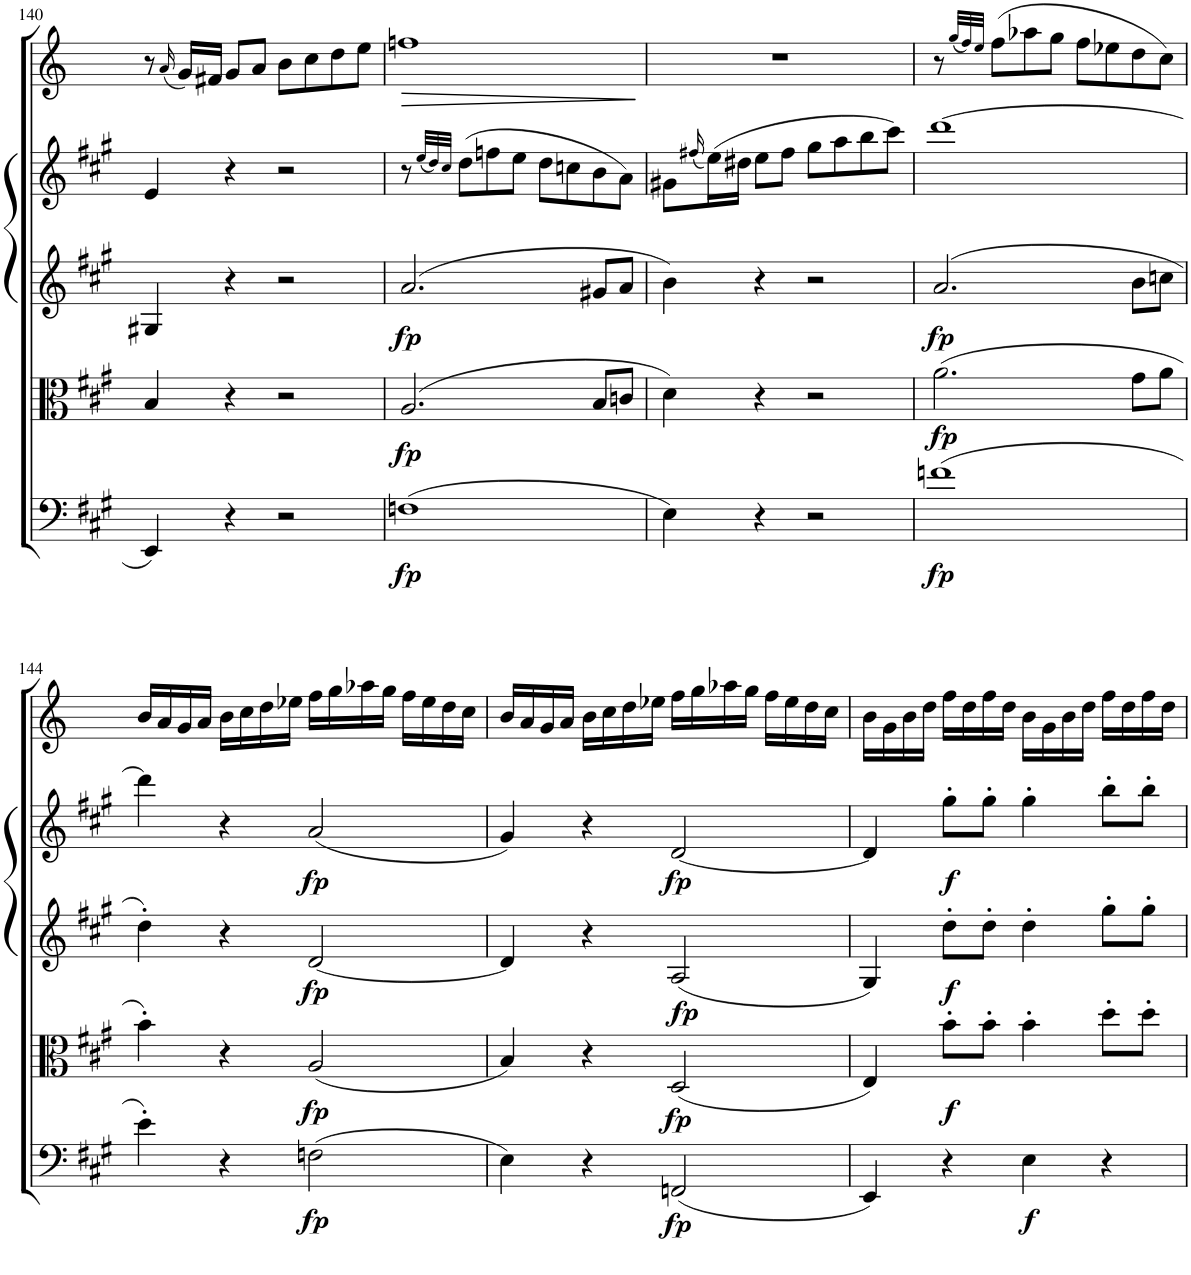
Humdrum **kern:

**kern	**dynam	**kern	**dynam	**kern	**dynam	**kern	**dynam	**kern	**dynam
*part5	*part5	*part4	*part4	*part3	*part3	*part2	*part2	*part1	*part1
*staff5	*staff5	*staff4	*staff4	*staff3	*staff3	*staff2	*staff2	*staff1	*staff1
*I"Violoncello	*	*I"Viola	*	*I"Violino II	*	*I"Violino I	*	*I"Clarinetto in La/A	*
*I'Vc	*	*I'Vla	*	*I'Vln	*	*I'Vln	*	*I'Cl	*
!!LO:PB:g=z
*clefF4	*	*clefC3	*	*clefG2	*	*clefG2	*	*clefG2	*
*	*	*	*	*	*	*	*	*Trd2c3	*
*k[f#c#g#]	*	*k[f#c#g#]	*	*k[f#c#g#]	*	*k[f#c#g#]	*	*k[]	*
*M4/4	*	*M4/4	*	*M4/4	*	*M4/4	*	*M4/4	*
*met(c)	*	*met(c)	*	*met(c)	*	*met(c)	*	*met(c)	*
=140	=140	=140	=140	=140	=140	=140	=140	=140	=140
4EE/	.	4B/	.	4G#X/	.	4e/	.	8r	.
.	.	.	.	.	.	.	.	(16qa/	.
.	.	.	.	.	.	.	.	16g/LL)	.
.	.	.	.	.	.	.	.	16f#X/JJ	.
4r	.	4r	.	4r	.	4r	.	8g/L	.
.	.	.	.	.	.	.	.	8a/J	.
2r	.	2r	.	2r	.	2r	.	8b\L	.
.	.	.	.	.	.	.	.	8cc\	.
.	.	.	.	.	.	.	.	8dd\	.
.	.	.	.	.	.	.	.	8ee\J	.
=141	=141	=141	=141	=141	=141	=141	=141	=141	=141
!	!LO:DY:b	!	!LO:DY:b	!	!LO:DY:b	!	!	!	!LO:HP:b
(1Fn	fp	(2.A/	fp	(2.a/	fp	8r	.	1ffn	>
.	.	.	.	.	.	(32qee/LLL	.	.	.
.	.	.	.	.	.	32qdd/)	.	.	.
.	.	.	.	.	.	32qcc#/JJJ	.	.	.
.	.	.	.	.	.	(8dd\L	.	.	.
.	.	.	.	.	.	8ffn\	.	.	.
.	.	.	.	.	.	8ee\J	.	.	.
.	.	.	.	.	.	8dd\L	.	.	.
.	.	.	.	.	.	8ccn\	.	.	.
.	.	8B/L	.	8g#X/L	.	8b\	.	.	.
.	.	8cn/J	.	8a/J	.	8a\J)	.	.	.
.	.	.	.	.	.	.	.	.	]
=142	=142	=142	=142	=142	=142	=142	=142	=142	=142
4E\)	.	4d\)	.	4b\)	.	8g#X\L	.	1r	.
.	.	.	.	.	.	(16qff#X/	.	.	.
.	.	.	.	.	.	(16ee\L)	.	.	.
.	.	.	.	.	.	16dd#X\JJ	.	.	.
4r	.	4r	.	4r	.	8ee\L	.	.	.
.	.	.	.	.	.	8ff#\J	.	.	.
2r	.	2r	.	2r	.	8gg#\L	.	.	.
.	.	.	.	.	.	8aa\	.	.	.
.	.	.	.	.	.	8bb\	.	.	.
.	.	.	.	.	.	8ccc#\J)	.	.	.
=143	=143	=143	=143	=143	=143	=143	=143	=143	=143
!	!LO:DY:b	!	!LO:DY:b	!	!LO:DY:b	!	!	!	!
(1fn	fp	(2.a\	fp	(2.a/	fp	[1ddd	.	8r	.
.	.	.	.	.	.	.	.	(32qgg/LLL	.
.	.	.	.	.	.	.	.	32qff/)	.
.	.	.	.	.	.	.	.	32qee/JJJ	.
.	.	.	.	.	.	.	.	(8ff\L	.
.	.	.	.	.	.	.	.	8aa-X\	.
.	.	.	.	.	.	.	.	8gg\J	.
.	.	.	.	.	.	.	.	8ff\L	.
.	.	.	.	.	.	.	.	8ee-X\	.
.	.	8g#\L	.	8b\L	.	.	.	8dd\	.
.	.	8a\J	.	8ccn\J	.	.	.	8cc\J)	.
!!LO:LB:g=z
=144	=144	=144	=144	=144	=144	=144	=144	=144	=144
4e'\)	.	4b'\)	.	4dd'\)	.	4ddd\]	.	16b/LL	.
.	.	.	.	.	.	.	.	16a/	.
.	.	.	.	.	.	.	.	16g/	.
.	.	.	.	.	.	.	.	16a/JJ	.
4r	.	4r	.	4r	.	4r	.	16b\LL	.
.	.	.	.	.	.	.	.	16cc\	.
.	.	.	.	.	.	.	.	16dd\	.
.	.	.	.	.	.	.	.	16ee-X\JJ	.
!	!LO:DY:b	!	!LO:DY:b	!	!LO:DY:b	!	!LO:DY:b	!	!
(2Fn\	fp	(2A/	fp	[2d/	fp	(2a/	fp	16ff\LL	.
.	.	.	.	.	.	.	.	16gg\	.
.	.	.	.	.	.	.	.	16aa-X\	.
.	.	.	.	.	.	.	.	16gg\JJ	.
.	.	.	.	.	.	.	.	16ff\LL	.
.	.	.	.	.	.	.	.	16ee-\	.
.	.	.	.	.	.	.	.	16dd\	.
.	.	.	.	.	.	.	.	16cc\JJ	.
=145	=145	=145	=145	=145	=145	=145	=145	=145	=145
4E\)	.	4B/)	.	4d/]	.	4g#/)	.	16b/LL	.
.	.	.	.	.	.	.	.	16a/	.
.	.	.	.	.	.	.	.	16g/	.
.	.	.	.	.	.	.	.	16a/JJ	.
4r	.	4r	.	4r	.	4r	.	16b\LL	.
.	.	.	.	.	.	.	.	16cc\	.
.	.	.	.	.	.	.	.	16dd\	.
.	.	.	.	.	.	.	.	16ee-X\JJ	.
!	!LO:DY:b	!	!LO:DY:b	!	!LO:DY:b	!	!LO:DY:b	!	!
(2FFn/	fp	(2D/	fp	(2A/	fp	[2d/	fp	16ff\LL	.
.	.	.	.	.	.	.	.	16gg\	.
.	.	.	.	.	.	.	.	16aa-X\	.
.	.	.	.	.	.	.	.	16gg\JJ	.
.	.	.	.	.	.	.	.	16ff\LL	.
.	.	.	.	.	.	.	.	16ee-\	.
.	.	.	.	.	.	.	.	16dd\	.
.	.	.	.	.	.	.	.	16cc\JJ	.
=146	=146	=146	=146	=146	=146	=146	=146	=146	=146
4EE/)	.	4E/)	.	4G#/)	.	4d/]	.	16b\LL	.
.	.	.	.	.	.	.	.	16g\	.
.	.	.	.	.	.	.	.	16b\	.
.	.	.	.	.	.	.	.	16dd\JJ	.
!	!	!	!LO:DY:b	!	!LO:DY:b	!	!LO:DY:b	!	!
4r	.	8b'\L	f	8dd'\L	f	8gg#'\L	f	16ff\LL	.
.	.	.	.	.	.	.	.	16dd\	.
.	.	8b'\J	.	8dd'\J	.	8gg#'\J	.	16ff\	.
.	.	.	.	.	.	.	.	16dd\JJ	.
!	!LO:DY:b	!	!	!	!	!	!	!	!
4E\	f	4b'\	.	4dd'\	.	4gg#'\	.	16b\LL	.
.	.	.	.	.	.	.	.	16g\	.
.	.	.	.	.	.	.	.	16b\	.
.	.	.	.	.	.	.	.	16dd\JJ	.
4r	.	8dd'\L	.	8gg#'\L	.	8bb'\L	.	16ff\LL	.
.	.	.	.	.	.	.	.	16dd\	.
.	.	8dd'\J	.	8gg#'\J	.	8bb'\J	.	16ff\	.
.	.	.	.	.	.	.	.	16dd\JJ	.
=	=	=	=	=	=	=	=	=	=
*-	*-	*-	*-	*-	*-	*-	*-	*-	*-
